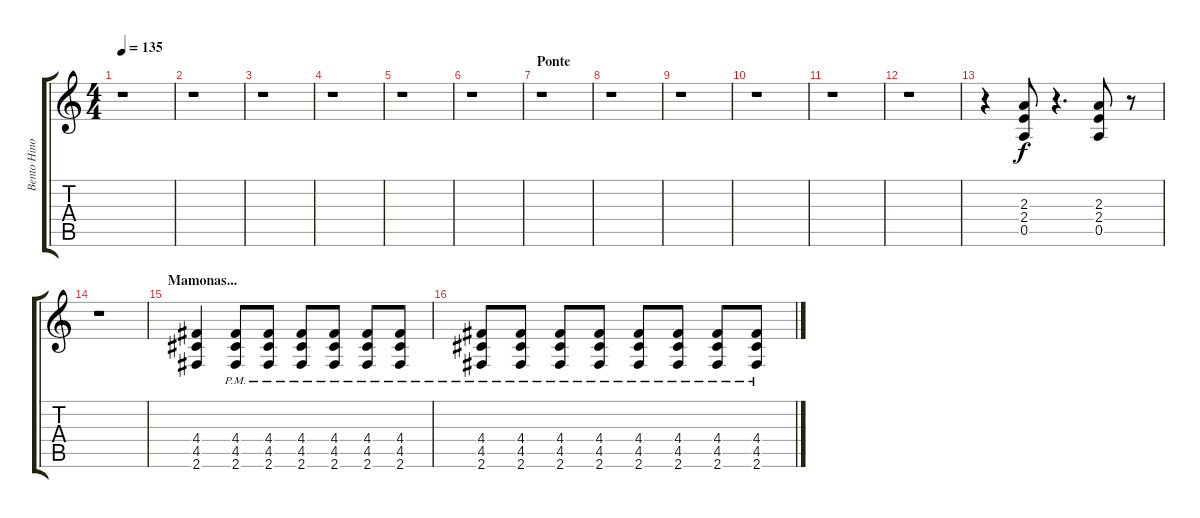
\track ("Bento Hinoto (Adicional)" "Bento Hino") {instrument distortionguitar}
\staff {score tabs}
\tuning (E4 B3 G3 D3 A2 E2) {hide}
\ts (4 4)
\tempo 135
\clef g2
\ks c
r.1{dy f} |
r.1 |
r.1 |
r.1 |
r.1 |
r.1 |
\section ("" "Ponte")
r.1 |
r.1 |
r.1 |
r.1 |
r.1 |
r.1 |
r.4 (2.3 2.4 0.5).8 r.4{d} (2.3 2.4 0.5).8 r.8 |
r.1 |
\section ("" "Mamonas...")
(4.4 4.5 2.6).4 (4.4{pm} 4.5{pm} 2.6{pm}).8 (4.4{pm} 4.5{pm} 2.6{pm}).8 (4.4{pm} 4.5{pm} 2.6{pm}).8 (4.4{pm} 4.5{pm} 2.6{pm}).8 (4.4{pm} 4.5{pm} 2.6{pm}).8 (4.4{pm} 4.5{pm} 2.6{pm}).8 |
(4.4{pm} 4.5{pm} 2.6{pm}).8 (4.4{pm} 4.5{pm} 2.6{pm}).8 (4.4{pm} 4.5{pm} 2.6{pm}).8 (4.4{pm} 4.5{pm} 2.6{pm}).8 (4.4{pm} 4.5{pm} 2.6{pm}).8 (4.4{pm} 4.5{pm} 2.6{pm}).8 (4.4{pm} 4.5{pm} 2.6{pm}).8 (4.4{pm} 4.5{pm} 2.6{pm}).8
